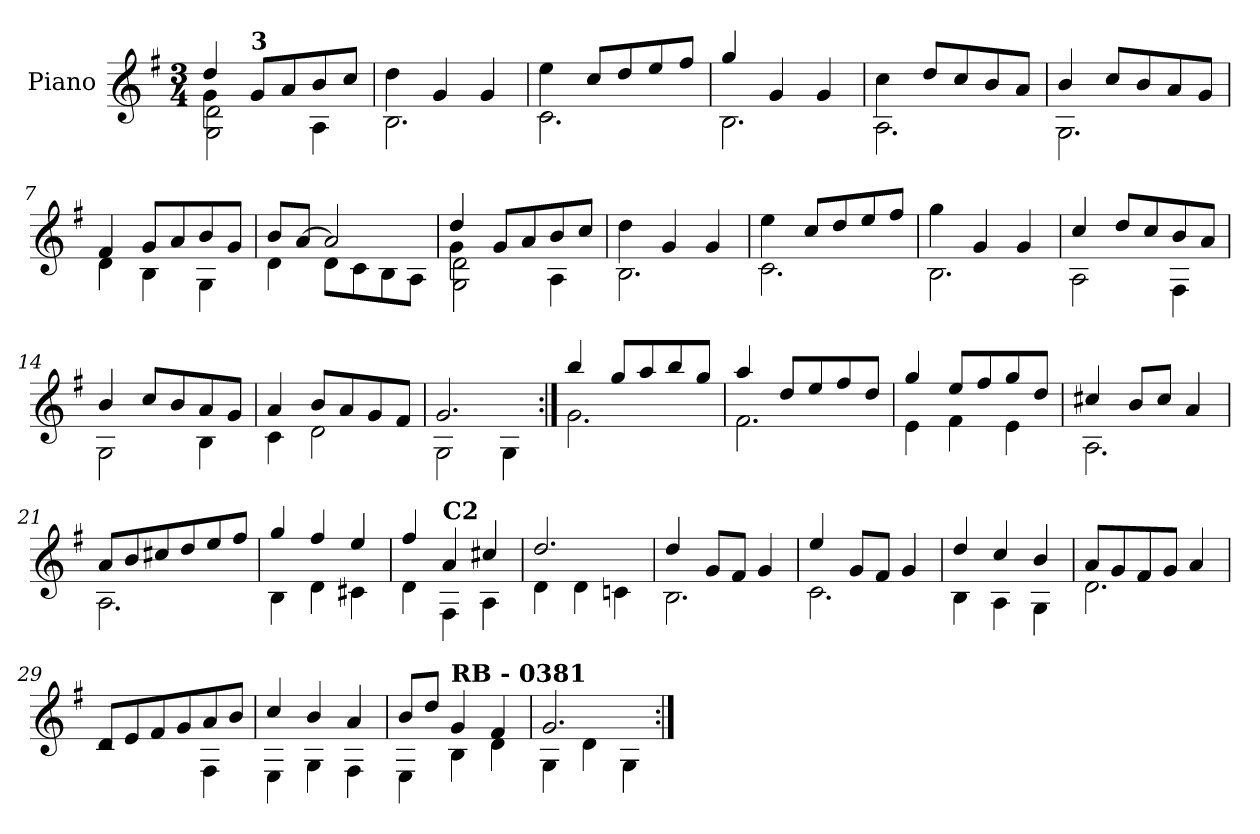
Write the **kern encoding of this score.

**kern
*part1
*staff1
*I"Piano
*I'Pno.
*clefG2
*k[f#]
*M3/4
=1
*^
*	*^
4dd/	4g\	2G\ 2d\
!LO:TX:a:B:t=3	!	!
8g/L	4ryy	.
8a/	.	.
8b/	4A\	4ryy
8cc/J	.	.
*	*v	*v
=2	=2
4dd\	2.B\
4g/	.
4g/	.
=3	=3
4ee\	2.c\
8cc/L	.
8dd/	.
8ee/	.
8ff#/J	.
=4	=4
4gg/	2.B\
4g/	.
4g/	.
!!LO:LB:g=z	!!
=5	=5
4cc\	2.A\
8dd/L	.
8cc/	.
8b/	.
8a/J	.
=6	=6
4b/	2.G\
8cc/L	.
8b/	.
8a/	.
8g/J	.
=7	=7
4f#/	4d\
8g/L	4B\
8a/	.
8b/	4G\
8g/J	.
=8	=8
8b/L	4d\
[8a/J	.
2a/]	8d\L
.	8c\
.	8B\
.	8A\J
!!LO:LB:g=z	!!
=9	=9
*	*^
4dd/	4g\	2G\ 2d\
8g/L	4ryy	.
8a/	.	.
8b/	4A\	4ryy
8cc/J	.	.
*	*v	*v
=10	=10
4dd\	2.B\
4g/	.
4g/	.
=11	=11
4ee\	2.c\
8cc/L	.
8dd/	.
8ee/	.
8ff#/J	.
=12	=12
4gg\	2.B\
4g/	.
4g/	.
!!LO:LB:g=z	!!
=13	=13
4cc/	2A\
8dd/L	.
8cc/	.
8b/	4F#\
8a/J	.
=14	=14
4b/	2G\
8cc/L	.
8b/	.
8a/	4B\
8g/J	.
=15	=15
4a/	4c\
8b/L	2d\
8a/	.
8g/	.
8f#/J	.
=16	=16
2.g/	2G\
.	4G\
!!LO:LB:g=z	!!
=17:|!	=17:|!
4bb/	2.g\
8gg/L	.
8aa/	.
8bb/	.
8gg/J	.
=18	=18
4aa/	2.f#\
8dd/L	.
8ee/	.
8ff#/	.
8dd/J	.
=19	=19
4gg/	4e\
8ee/L	4f#\
8ff#/	.
8gg/	4e\
8dd/J	.
=20	=20
4cc#X/	2.A\
8b/L	.
8cc#/J	.
4a/	.
!!LO:LB:g=z	!!
=21	=21
8a/L	2.A\
8b/	.
8cc#X/	.
8dd/	.
8ee/	.
8ff#/J	.
=22	=22
4gg/	4B\
4ff#/	4d\
4ee/	4c#X\
=23	=23
4ff#/	4d\
!LO:TX:a:B:t=C2	!
4a/	4F#\
4cc#X/	4A\
=24	=24
2.dd/	4d\
.	4d\
.	4cn\
=25	=25
4dd/	2.B\
8g/L	.
8f#/J	.
4g/	.
!!LO:LB:g=z	!!
=26	=26
4ee/	2.c\
8g/L	.
8f#/J	.
4g/	.
=27	=27
4dd/	4B\
4cc/	4A\
4b/	4G\
=28	=28
8a/L	2.d\
8g/	.
8f#/	.
8g/J	.
4a/	.
=29	=29
8d/L	2rc
8e/	.
8f#/	.
8g/	.
8a/	4F#\
8b/J	.
!!LO:LB:g=z	!!
=30	=30
4cc/	4E\
4b/	4G\
4a/	4F#\
=31	=31
8b/L	4E\
8dd/J	.
!LO:TX:a:B:t=RB - 0381	!
4g/	4B\
4f#/	4d\
=32	=32
2.g/	4G\
.	4d\
.	4G\
*v	*v
=:|!
*-
